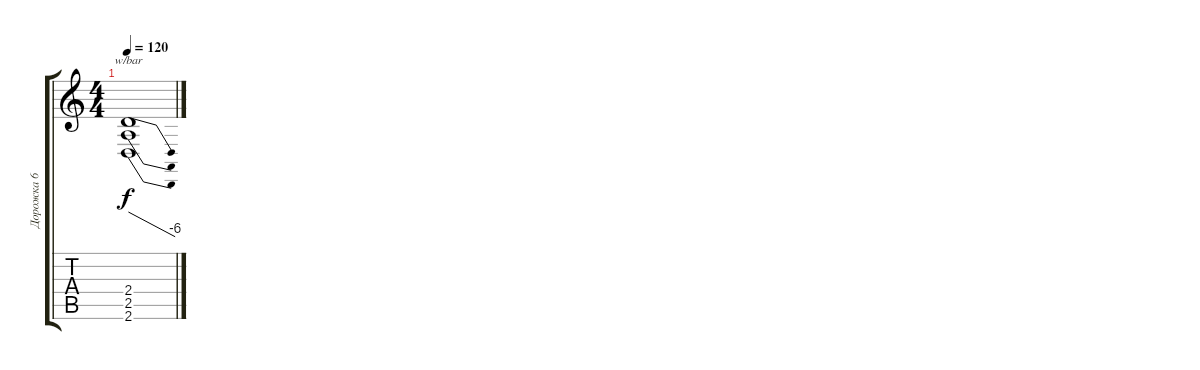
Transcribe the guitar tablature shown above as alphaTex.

\track ("Дорожка 6" "Дорожка 6") {instrument distortionguitar}
\staff {score tabs}
\tuning (D4 A3 F3 C3 G2 C2) {hide}
\ts (4 4)
\tempo 120
\clef g2
\ks c
(2.4 2.5 2.6).1{tbe (dive default 0 0 60 -24) dy f}
